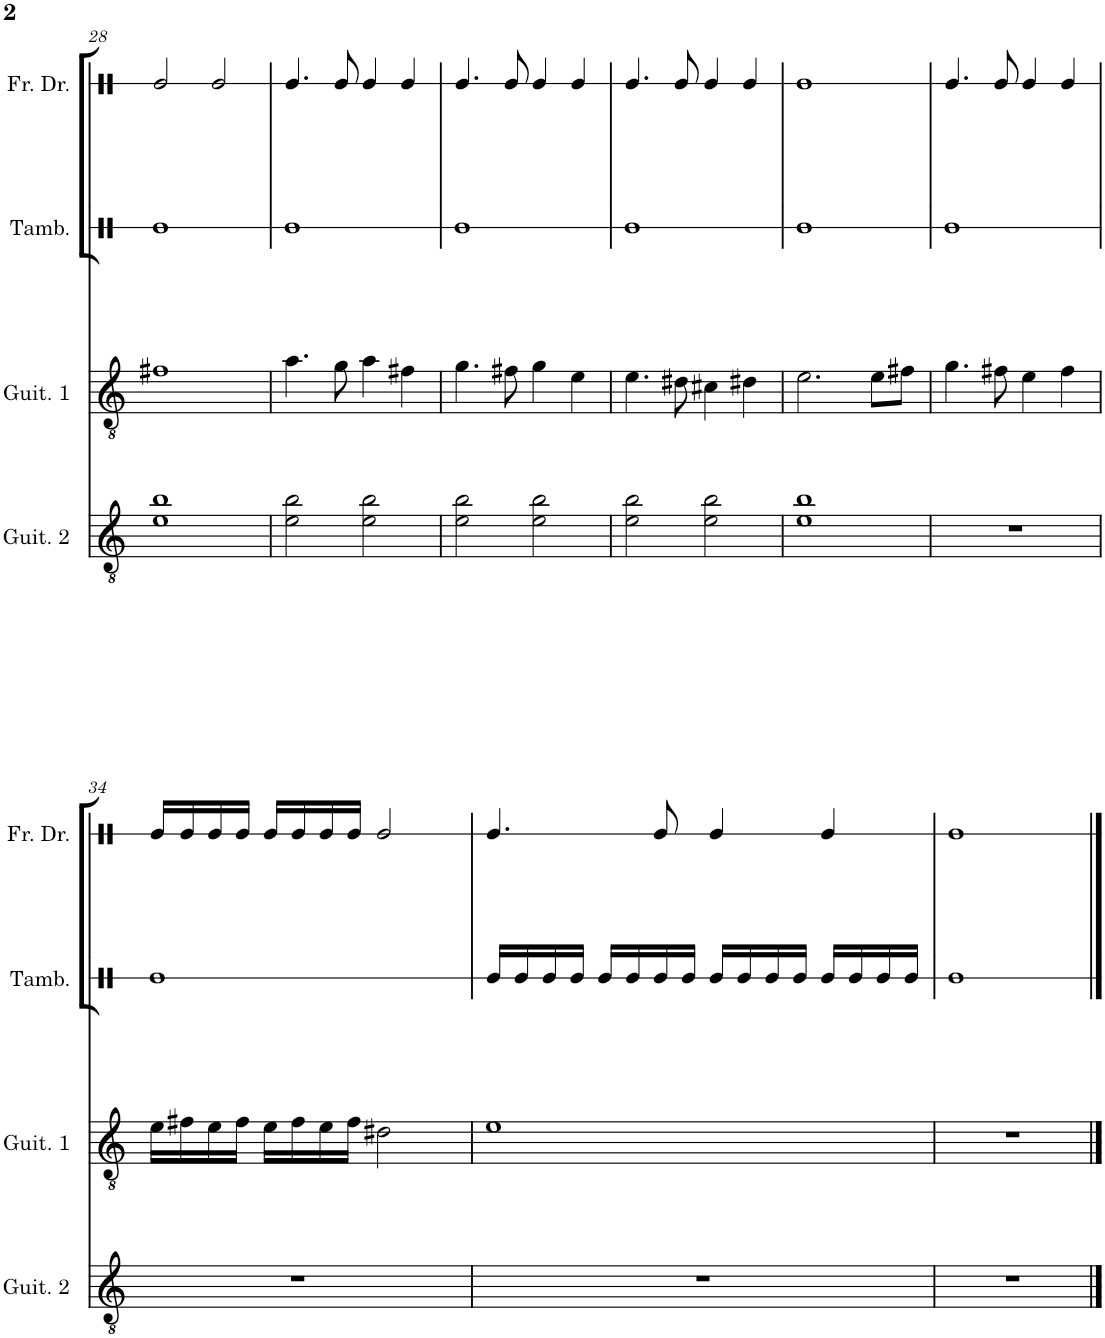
**kern	**kern	**kern	**kern
*part4	*part3	*part2	*part1
*staff4	*staff3	*staff2	*staff1
*I"Acoustic Guitar 2	*I"Acoustic Guitar 1	*I"Tambourine	*I"Frame Drum
*I'Guit. 2	*I'Guit. 1	*I'Tamb.	*I'Fr. Dr.
!!LO:PB:g=z
*clefGv2	*clefGv2	*clefX	*clefX
*k[]	*k[]	*k[]	*k[]
*M4/4	*M4/4	*M4/4	*M4/4
=28	=28	=28	=28
1e 1b	1f#X	1Re	2Re/
.	.	.	2Re/
=29	=29	=29	=29
2e\ 2b\	4.a\	1Re	4.Re/
.	8g\	.	8Re/
2e\ 2b\	4a\	.	4Re/
.	4f#X\	.	4Re/
=30	=30	=30	=30
2e\ 2b\	4.g\	1Re	4.Re/
.	8f#X\	.	8Re/
2e\ 2b\	4g\	.	4Re/
.	4e\	.	4Re/
=31	=31	=31	=31
2e\ 2b\	4.e\	1Re	4.Re/
.	8d#X\	.	8Re/
2e\ 2b\	4c#X\	.	4Re/
.	4d#X\	.	4Re/
=32	=32	=32	=32
1e 1b	2.e\	1Re	1Re
.	8e\L	.	.
.	8f#X\J	.	.
=33	=33	=33	=33
1r	4.g\	1Re	4.Re/
.	8f#X\	.	8Re/
.	4e\	.	4Re/
.	4f#\	.	4Re/
!!LO:LB:g=z
=34	=34	=34	=34
1r	16e\LL	1Re	16Re/LL
.	16f#X\	.	16Re/
.	16e\	.	16Re/
.	16f#\JJ	.	16Re/JJ
.	16e\LL	.	16Re/LL
.	16f#\	.	16Re/
.	16e\	.	16Re/
.	16f#\JJ	.	16Re/JJ
.	2d#X\	.	2Re/
=35	=35	=35	=35
1r	1e	16Re/LL	4.Re/
.	.	16Re/	.
.	.	16Re/	.
.	.	16Re/JJ	.
.	.	16Re/LL	.
.	.	16Re/	.
.	.	16Re/	8Re/
.	.	16Re/JJ	.
.	.	16Re/LL	4Re/
.	.	16Re/	.
.	.	16Re/	.
.	.	16Re/JJ	.
.	.	16Re/LL	4Re/
.	.	16Re/	.
.	.	16Re/	.
.	.	16Re/JJ	.
=36	=36	=36	=36
1r	1r	1Re	1Re
==	==	==	==
*-	*-	*-	*-
